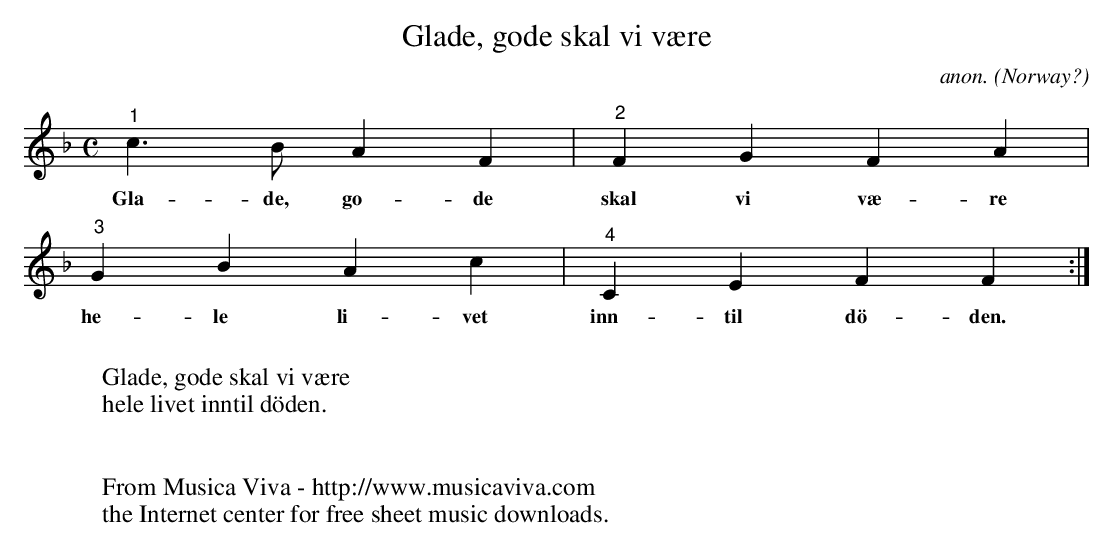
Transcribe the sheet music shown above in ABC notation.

X:1
T:Glade, gode skal vi v\aere
C:anon.
O:Norway?
M:C
L:1/4
K:F
"^1"c>BAF|"^2"FGFA|
w:Gla-de, go-de skal vi v\ae-re
"^3"GBAc|"^4"CEFF:|
w:he-le li-vet inn-til d\"o-den.
W:
W:Glade, gode skal vi v\aere
W:hele livet inntil d\"oden.
W:
W:
W:  From Musica Viva - http://www.musicaviva.com
W:  the Internet center for free sheet music downloads.
